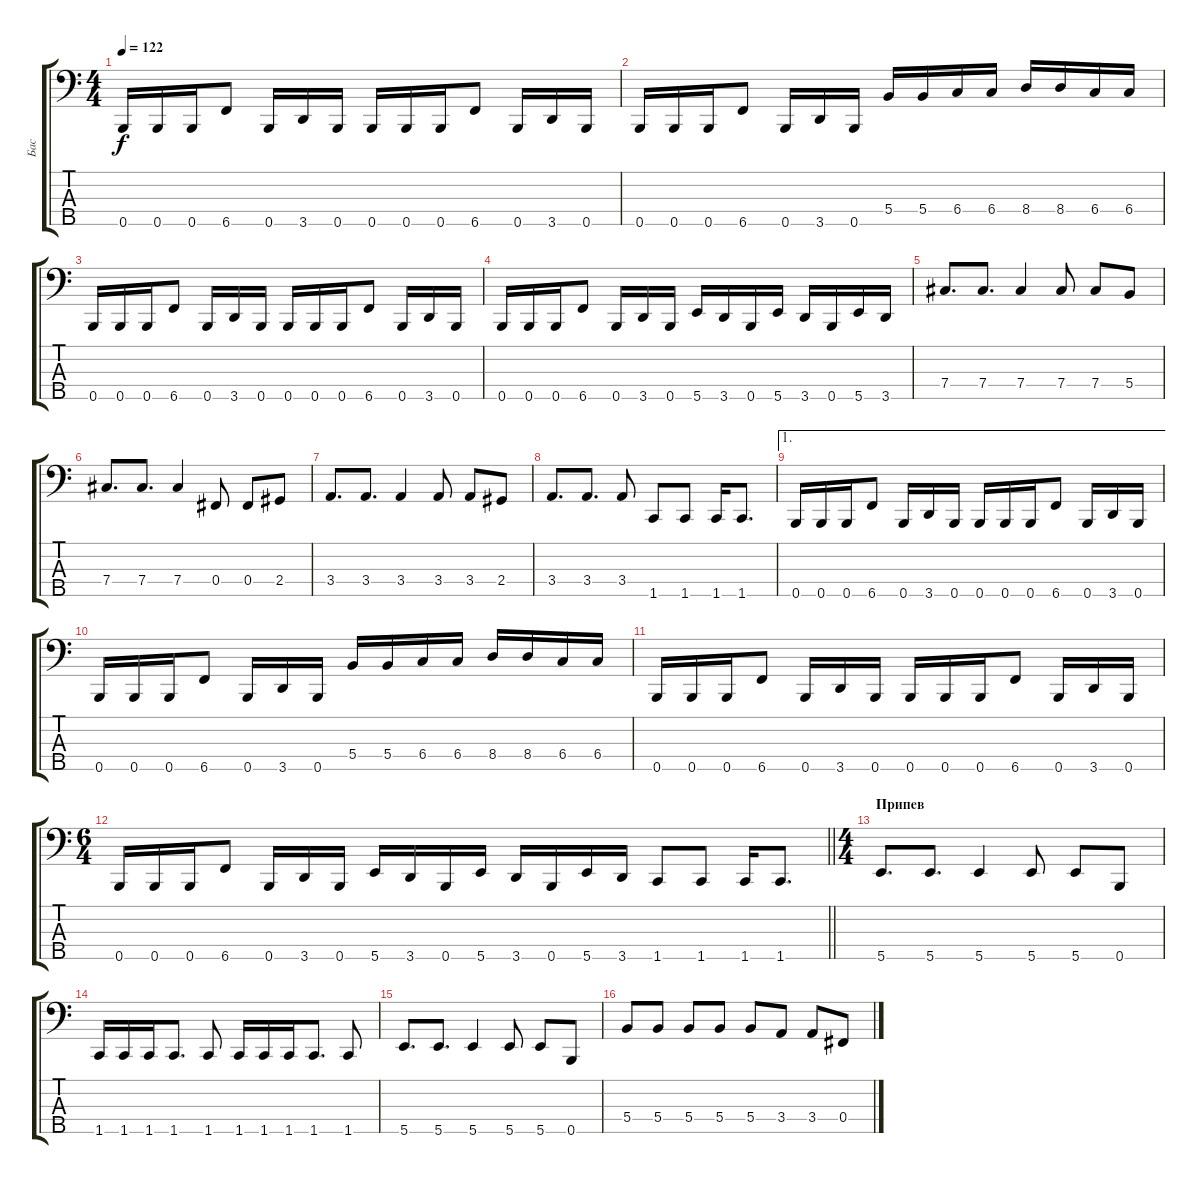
\track ("Бас" "Бас") {instrument electricbassfinger}
\staff {score tabs}
\tuning (A2 E2 B1 Gb1 B0) {hide}
\ts (4 4)
\tempo 122
\clef f4
\ks c
0.5.16{dy f} 0.5.16 0.5.16 6.5.8 0.5.16 3.5.16 0.5.16 0.5.16 0.5.16 0.5.16 6.5.8 0.5.16 3.5.16 0.5.16 |
0.5.16 0.5.16 0.5.16 6.5.8 0.5.16 3.5.16 0.5.16 5.4.16 5.4.16 6.4.16 6.4.16 8.4.16 8.4.16 6.4.16 6.4.16 |
0.5.16 0.5.16 0.5.16 6.5.8 0.5.16 3.5.16 0.5.16 0.5.16 0.5.16 0.5.16 6.5.8 0.5.16 3.5.16 0.5.16 |
0.5.16 0.5.16 0.5.16 6.5.8 0.5.16 3.5.16 0.5.16 5.5.16 3.5.16 0.5.16 5.5.16 3.5.16 0.5.16 5.5.16 3.5.16 |
7.4.8{d} 7.4.8{d} 7.4.4 7.4.8 7.4.8 5.4.8 |
7.4.8{d} 7.4.8{d} 7.4.4 0.4.8 0.4.8 2.4.8 |
3.4.8{d} 3.4.8{d} 3.4.4 3.4.8 3.4.8 2.4.8 |
3.4.8{d} 3.4.8{d} 3.4.8 1.5.8 1.5.8 1.5.16 1.5.8{d} |
\ae 1
0.5.16 0.5.16 0.5.16 6.5.8 0.5.16 3.5.16 0.5.16 0.5.16 0.5.16 0.5.16 6.5.8 0.5.16 3.5.16 0.5.16 |
0.5.16 0.5.16 0.5.16 6.5.8 0.5.16 3.5.16 0.5.16 5.4.16 5.4.16 6.4.16 6.4.16 8.4.16 8.4.16 6.4.16 6.4.16 |
0.5.16 0.5.16 0.5.16 6.5.8 0.5.16 3.5.16 0.5.16 0.5.16 0.5.16 0.5.16 6.5.8 0.5.16 3.5.16 0.5.16 |
\ts (6 4)
\barLineRight lightlight
0.5.16 0.5.16 0.5.16 6.5.8 0.5.16 3.5.16 0.5.16 5.5.16 3.5.16 0.5.16 5.5.16 3.5.16 0.5.16 5.5.16 3.5.16 1.5.8 1.5.8 1.5.16 1.5.8{d} |
\ts (4 4)
\section ("" "Припев")
5.5.8{d} 5.5.8{d} 5.5.4 5.5.8 5.5.8 0.5.8 |
1.5.16 1.5.16 1.5.16 1.5.8{d} 1.5.8 1.5.16 1.5.16 1.5.16 1.5.8{d} 1.5.8 |
5.5.8{d} 5.5.8{d} 5.5.4 5.5.8 5.5.8 0.5.8 |
5.4.8 5.4.8 5.4.8 5.4.8 5.4.8 3.4.8 3.4.8 0.4.8
